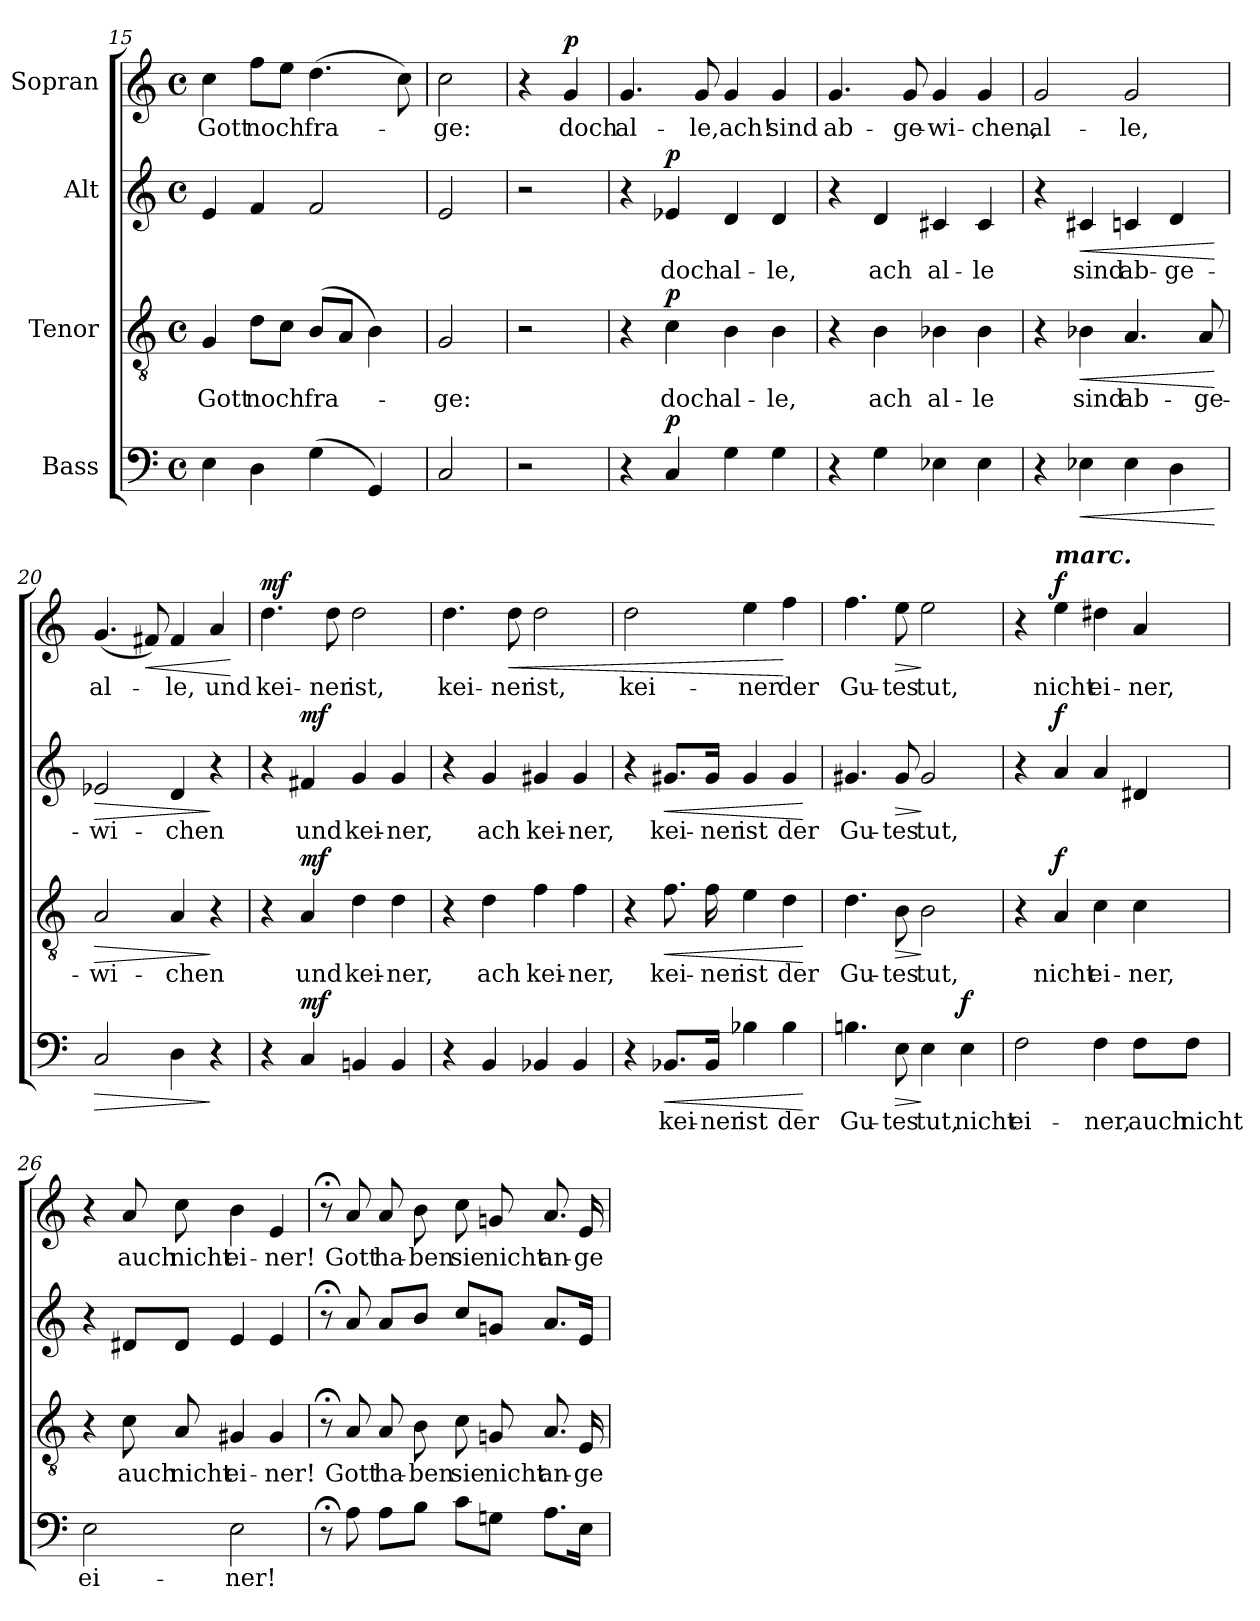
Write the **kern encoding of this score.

**kern	**text	**dynam	**kern	**text	**dynam	**kern	**text	**dynam	**kern	**text	**dynam
*part4	*part4	*part4	*part3	*part3	*part3	*part2	*part2	*part2	*part1	*part1	*part1
*staff4	*staff4	*staff4	*staff3	*staff3	*staff3	*staff2	*staff2	*staff2	*staff1	*staff1	*staff1
*I"Bass	*	*	*I"Tenor	*	*	*I"Alt	*	*	*I"Sopran	*	*
*clefF4	*	*	*clefGv2	*	*	*clefG2	*	*	*clefG2	*	*
*k[]	*	*	*k[]	*	*	*k[]	*	*	*k[]	*	*
*M4/4	*	*	*M4/4	*	*	*M4/4	*	*	*M4/4	*	*
*met(c)	*	*	*met(c)	*	*	*met(c)	*	*	*met(c)	*	*
=15	=15	=15	=15	=15	=15	=15	=15	=15	=15	=15	=15
4E\	.	.	4G/	Gott	.	4e/	.	.	4cc\	Gott	.
4D\	.	.	8d\L	noch	.	4f/	.	.	8ff\L	noch	.
.	.	.	8c\J	.	.	.	.	.	8ee\J	.	.
(>4G\	.	.	(8B/L	fra-	.	2f/	.	.	(>4.dd\	fra-	.
.	.	.	8A/J	.	.	.	.	.	.	.	.
4GG/)	.	.	4B\)	.	.	.	.	.	.	.	.
.	.	.	.	.	.	.	.	.	8cc\)	.	.
=16	=16	=16	=16	=16	=16	=16	=16	=16	=16	=16	=16
2C/	.	.	2G/	-ge:	.	2e/	.	.	2cc\	-ge:	.
!!LO:PB:g=z
=16X1	=16X1	=16X1	=16X1	=16X1	=16X1	=16X1	=16X1	=16X1	=16X1	=16X1	=16X1
2r	.	.	2r	.	.	2r	.	.	4r	.	.
!	!	!	!	!	!	!	!	!	!	!	!LO:DY:a
.	.	.	.	.	.	.	.	.	4g/	doch	p
=17	=17	=17	=17	=17	=17	=17	=17	=17	=17	=17	=17
4r	.	.	4r	.	.	4r	.	.	4.g/	al-	.
!	!	!LO:DY:a	!	!	!LO:DY:a	!	!	!LO:DY:a	!	!	!
4C/	.	p	4c\	doch	p	4e-X/	doch	p	.	.	.
.	.	.	.	.	.	.	.	.	8g/	-le,	.
4G\	.	.	4B\	al-	.	4d/	al-	.	4g/	ach!	.
4G\	.	.	4B\	-le,	.	4d/	-le,	.	4g/	sind	.
=18	=18	=18	=18	=18	=18	=18	=18	=18	=18	=18	=18
4r	.	.	4r	.	.	4r	.	.	4.g/	ab-	.
4G\	.	.	4B\	ach	.	4d/	ach	.	.	.	.
.	.	.	.	.	.	.	.	.	8g/	-ge-	.
4E-X\	.	.	4B-X\	al-	.	4c#X/	al-	.	4g/	-wi-	.
4E-\	.	.	4B-\	-le	.	4c#/	-le	.	4g/	-chen,	.
=19	=19	=19	=19	=19	=19	=19	=19	=19	=19	=19	=19
4r	.	.	4r	.	.	4r	.	.	2g/	al-	.
!	!	!LO:HP:b	!	!	!LO:HP:b	!	!	!LO:HP:b	!	!	!
4E-X\	.	<	4B-X\	sind	<	4c#X/	sind	<	.	.	.
4E-\	.	.	4.A/	ab-	.	4cn/	ab-	.	2g/	-le,	.
4D\	.	.	.	.	.	4d/	-ge-	.	.	.	.
.	.	.	8A/	-ge-	.	.	.	.	.	.	.
.	.	[	.	.	[	.	.	[	.	.	.
=20	=20	=20	=20	=20	=20	=20	=20	=20	=20	=20	=20
!	!	!LO:HP:b	!	!	!LO:HP:b	!	!	!LO:HP:b	!	!	!
2C/	.	>	2A/	-wi-	>	2e-X/	-wi-	>	(>4.g/	al-	.
!	!	!	!	!	!	!	!	!	!	!	!LO:HP:b
.	.	.	.	.	.	.	.	.	8f#X/)	.	<
4D\	.	.	4A/	-chen	.	4d/	-chen	.	4f#/	-le,	.
4r	.	]	4r	.	]	4r	.	]	4a/	und	.
.	.	.	.	.	.	.	.	.	.	.	[
=21	=21	=21	=21	=21	=21	=21	=21	=21	=21	=21	=21
!	!	!	!	!	!	!	!	!	!	!	!LO:DY:a
4r	.	.	4r	.	.	4r	.	.	4.dd\	kei-	mf
!	!	!LO:DY:a	!	!	!LO:DY:a	!	!	!LO:DY:a	!	!	!
4C/	.	mf	4A/	und	mf	4f#X/	und	mf	.	.	.
.	.	.	.	.	.	.	.	.	8dd\	-ner	.
4BBn/	.	.	4d\	kei-	.	4g/	kei-	.	2dd\	ist,	.
4BB/	.	.	4d\	-ner,	.	4g/	-ner,	.	.	.	.
!!LO:LB:g=z
=22	=22	=22	=22	=22	=22	=22	=22	=22	=22	=22	=22
4r	.	.	4r	.	.	4r	.	.	4.dd\	kei-	.
4BB/	.	.	4d\	ach	.	4g/	ach	.	.	.	.
!	!	!	!	!	!	!	!	!	!	!	!LO:HP:b
.	.	.	.	.	.	.	.	.	8dd\	-ner	<
4BB-X/	.	.	4f\	kei-	.	4g#X/	kei-	.	2dd\	ist,	.
4BB-/	.	.	4f\	-ner,	.	4g#/	-ner,	.	.	.	.
=23	=23	=23	=23	=23	=23	=23	=23	=23	=23	=23	=23
4r	.	.	4r	.	.	4r	.	.	2dd\	kei-	.
!	!	!LO:HP:b	!	!	!LO:HP:b	!	!	!LO:HP:b	!	!	!
8.BB-X/L	kei-	<	8.f\	kei-	<	8.g#X/L	kei-	<	.	.	.
16BB-/Jk	-ner	.	16f\	-ner	.	16g#/Jk	-ner	.	.	.	.
4B-X\	ist	.	4e\	ist	.	4g#/	ist	.	4ee\	-ner	.
4B-\	der	.	4d\	der	.	4g#/	der	.	4ff\	der	[
.	.	[	.	.	[	.	.	[	.	.	.
=24	=24	=24	=24	=24	=24	=24	=24	=24	=24	=24	=24
4.Bn\	Gu-	.	4.d\	Gu-	.	4.g#X/	Gu-	.	4.ff\	Gu-	.
!	!	!LO:HP:b	!	!	!LO:HP:b	!	!	!LO:HP:b	!	!	!LO:HP:b
8E\	-tes	>	8B\	-tes	>	8g#/	-tes	>	8ee\	-tes	>
4E\	tut,	]	2B\	tut,	]	2g#/	tut,	]	2ee\	tut,	]
!	!	!LO:DY:a	!	!	!	!	!	!	!	!	!
4E\	nicht	f	.	.	.	.	.	.	.	.	.
=25	=25	=25	=25	=25	=25	=25	=25	=25	=25	=25	=25
2F\	ei-	.	4r	.	.	4r	.	.	4r	.	.
!	!	!	!	!	!	!	!	!	!LO:TX:a:Bi:t=marc.	!	!
!	!	!	!	!	!LO:DY:a	!	!	!LO:DY:a	!	!	!LO:DY:a
.	.	.	4A/	nicht	f	4a/	.	f	4ee\	nicht	f
4F\	-ner,	.	4c\	ei-	.	4a/	.	.	4dd#X\	ei-	.
8F\L	auch	.	4c\	-ner,	.	4d#X/	.	.	4a/	-ner,	.
8F\J	nicht	.	.	.	.	.	.	.	.	.	.
=26	=26	=26	=26	=26	=26	=26	=26	=26	=26	=26	=26
2E\	ei-	.	4r	.	.	4r	.	.	4r	.	.
.	.	.	8c\	auch	.	8d#X/L	.	.	8a/	auch	.
.	.	.	8A/	nicht	.	8d#/J	.	.	8cc\	nicht	.
2E\	-ner!	.	4G#X/	ei-	.	4e/	.	.	4b\	ei-	.
.	.	.	4G#/	-ner!	.	4e/	.	.	4e/	-ner!	.
!!LO:LB:g=z
=27	=27	=27	=27	=27	=27	=27	=27	=27	=27	=27	=27
8r;<	.	.	8r;<	.	.	8r;<	.	.	8r;<	.	.
8A\	.	.	8A/	Gott	.	8a/	.	.	8a/	Gott	.
8A\L	.	.	8A/	ha-	.	8a/L	.	.	8a/	ha-	.
8B\J	.	.	8B\	-ben	.	8b/J	.	.	8b\	-ben	.
8c\L	.	.	8c\	sie	.	8cc/L	.	.	8cc\	sie	.
8Gn\J	.	.	8Gn/	nicht	.	8gn/J	.	.	8gn/	nicht	.
8.A\L	.	.	8.A/	an-	.	8.a/L	.	.	8.a/	an-	.
16E\Jk	.	.	16E/	-ge-	.	16e/Jk	.	.	16e/	-ge-	.
=	=	=	=	=	=	=	=	=	=	=	=
*-	*-	*-	*-	*-	*-	*-	*-	*-	*-	*-	*-
